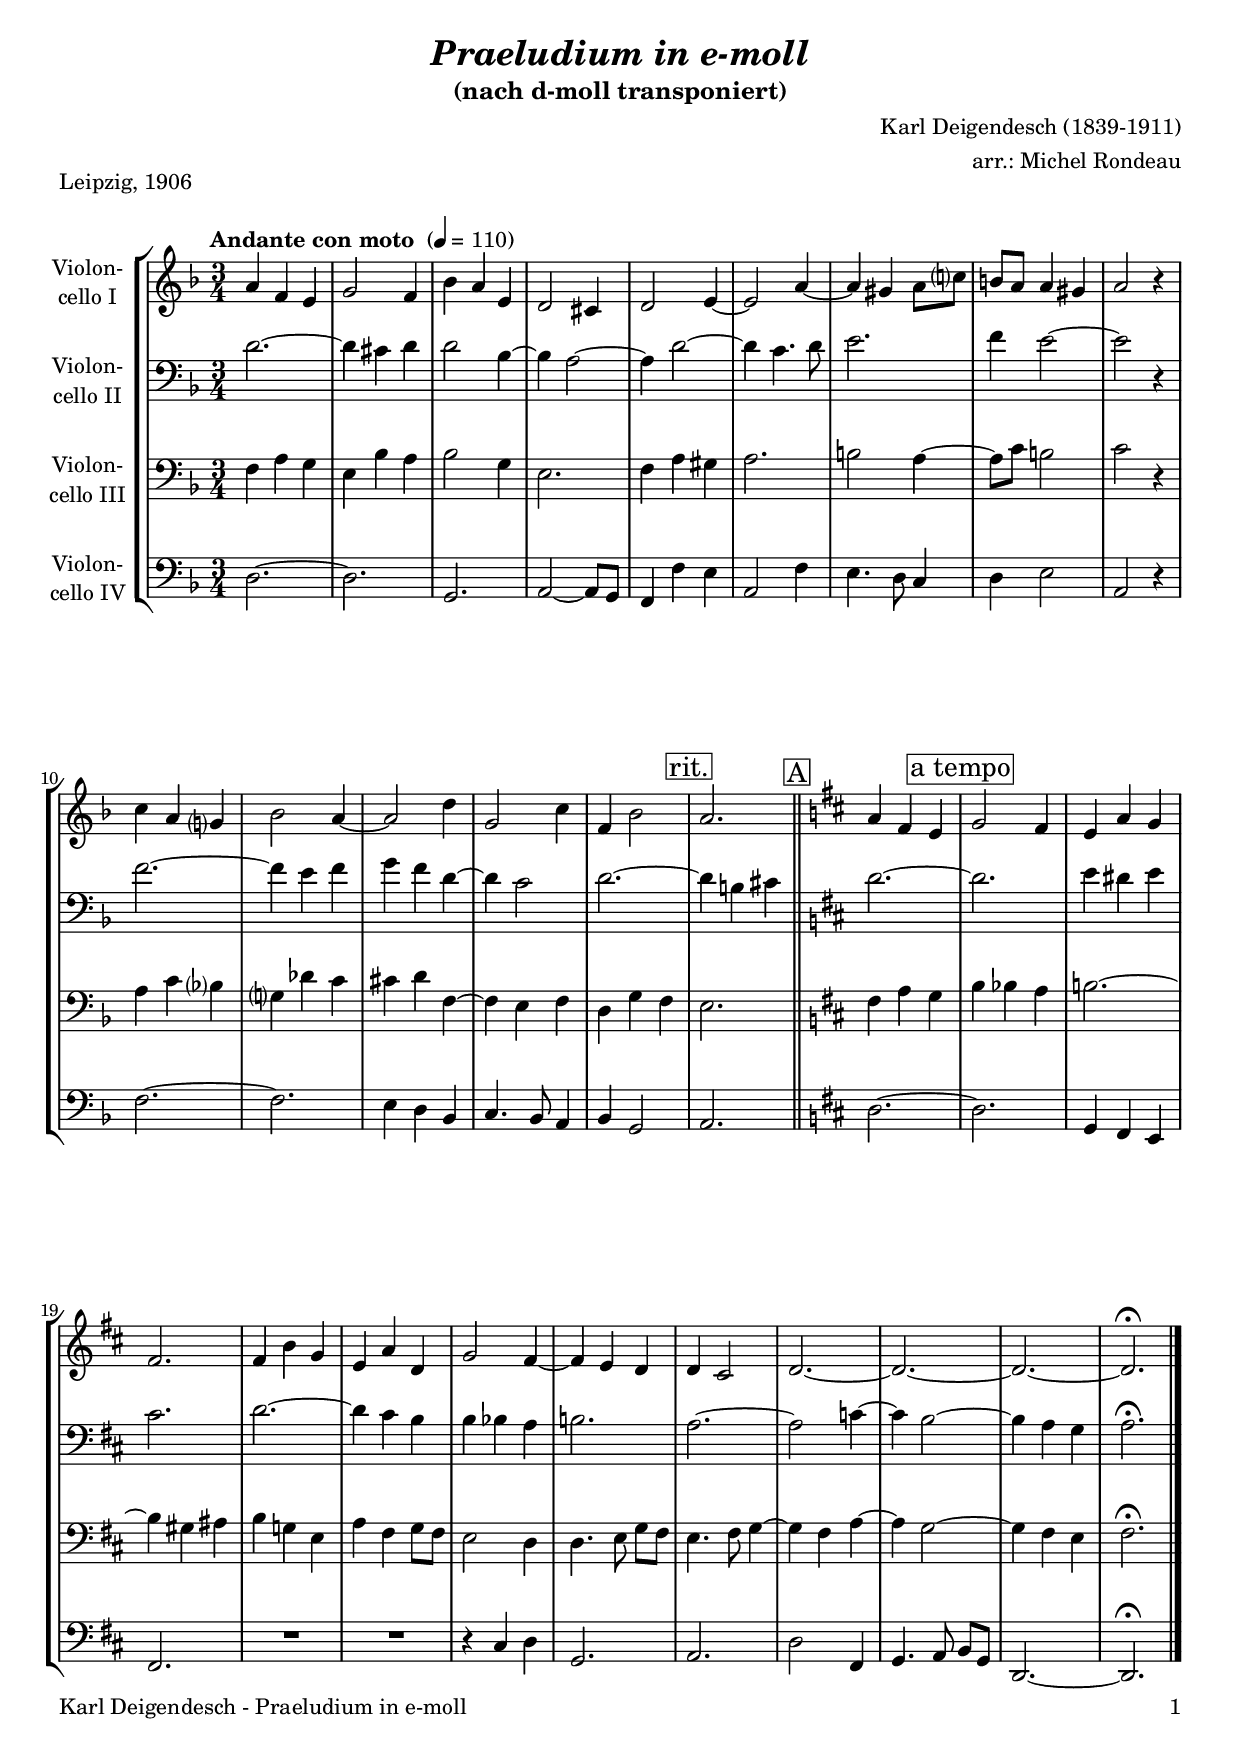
\version "2.18.2"
\include "deutsch.ly"
  
#(set-global-staff-size 19)

\header {
  title     = \markup \bold \italic "Praeludium in e-moll"
  subtitle  = "(nach d-moll transponiert)"
  composer  = "Karl Deigendesch (1839-1911)"
  arranger  = "arr.: Michel Rondeau"
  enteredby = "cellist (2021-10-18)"
  piece     = "Leipzig, 1906"
}

voiceconsts = {
  \key e \minor
  \time 3/4
  \clef "bass"
  \numericTimeSignature
  \compressEmptyMeasures
  % Set default beaming for all staves
  \set Timing.beamExceptions = #'()
  \set Timing.baseMoment     = #(ly:make-moment 1 4)
  \set Timing.beatStructure  = #'(1 1 1)
  \tempo "Andante con moto " 4=110
}

micl = "clarinet"
mifl = "flute"
miob = "oboe"
mifh = "french horn"
misx = "tenor sax"
mist = "string ensemble 1"
misz = "string ensemble 2"
miba = "cello"
mipz = "pizzicato strings"

boxa = { \bar "||" \mark \markup \box "A" \key e \major }

atem = \mark \markup \box "a tempo"
rit  = \mark \markup \box "rit."

va = \relative c'' {
  \voiceconsts 
  \clef "treble"

  h4 g fis
  a2 g4
  c h fis
  e2 dis4
  e2 fis4~
  fis2 h4~

  h ais h8 d?
  cis h h4 ais
  h2 r4
  d h a?
  c2 h4~
  h2 e4
  a,2 d4

  g, c2 \rit
  h2. \boxa
  h4 gis fis \atem
  a2 gis4
  fis h a
  gis2.
  gis4 cis a

  fis h e,
  a2 gis4~
  gis fis e
  e dis2
  e2.~
  e~
  e~
  e\fermata \bar "|."
}

vb = \relative c' {
  \voiceconsts 

  e2.~
  e4 dis e
  e2 c4~
  c h2~
  h4 e2~
  e4 d4. e8

  fis2.
  g4 fis2~
  fis r4
  g2.~
  g4 fis g
  a g e~
  e d2

  e2.~ \rit
  e4 cis dis \boxa
  e2.~ \atem
  e
  fis4 eis fis
  dis2.
  e~

  e4 dis cis
  cis c h
  cis!2.
  h~
  h2 d4~
  d cis2~
  cis4 h a
  h2.\fermata \bar "|."
}

vc = \relative c' {
  \voiceconsts 

  g4 h a
  fis c' h
  c2 a4
  fis2.
  g4 h ais
  h2.

  cis2 h4~
  h8 d cis2
  d r4
  h d c?
  a? es' d
  dis e g,~
  g fis g

  e a g \rit
  fis2. \boxa
  gis4 h a \atem
  cis c h
  cis!2.~
  cis4 ais his
  cis a! fis

  h gis a8 gis
  fis2 e4
  e4. fis8 a gis
  fis4. gis8 a4~
  a gis h~
  h a2~
  a4 gis fis
  gis2.\fermata \bar "|."
}

vd = \relative c {
  \voiceconsts 

  e2.~
  e
  a,
  h2~ h8 a
  g4 g' fis
  h,2 g'4

  fis4. e8 d4
  e fis2
  h, r4
  g'2.~
  g
  fis4 e c
  d4. c8 h4

  c a2 \rit
  h2. \boxa
  e~ \atem
  e
  a,4 gis fis
  gis2.
  R2.*2
  r4 dis' e
  a,2.
  h
  e2 gis,4
  a4. h8 cis a
  e2.~
  e\fermata \bar "|."
}


music = \new StaffGroup <<
      \new Staff {
	\set Staff.midiInstrument = \miba
	\set Staff.instrumentName = \markup \center-column { "Violon-" "cello I" }
	\transpose e d { \va }
      }

      \new Staff {
	\set Staff.midiInstrument = \miba
	\set Staff.instrumentName = \markup \center-column { "Violon-" "cello II" }
	\transpose e d { \vb }
      }

      \new Staff {
	\set Staff.midiInstrument = \miba
	\set Staff.instrumentName = \markup \center-column { "Violon-" "cello III" }
	\transpose e d { \vc }
      }

      \new Staff {
	\set Staff.midiInstrument = \miba
	\set Staff.instrumentName = \markup \center-column { "Violon-" "cello IV" }
	\transpose e d { \vd }
      }
>>

\book {
   \paper {
    print-page-number = ##t
    print-first-page-number = ##t
    ragged-last-bottom = ##f
    oddHeaderMarkup = \markup \null
    evenHeaderMarkup = \markup \null
    oddFooterMarkup = \markup {
      \fill-line {
        \on-the-fly #print-page-number-check-first
        "Karl Deigendesch - Praeludium in e-moll" \fromproperty #'page:page-number-string
      }
    }
    evenFooterMarkup = \oddFooterMarkup
  } \score {
    \music
    \layout {}
  }

  \score {
    \unfoldRepeats \music

    \midi {
      \context {
        \Score
      }
    }
  }
}